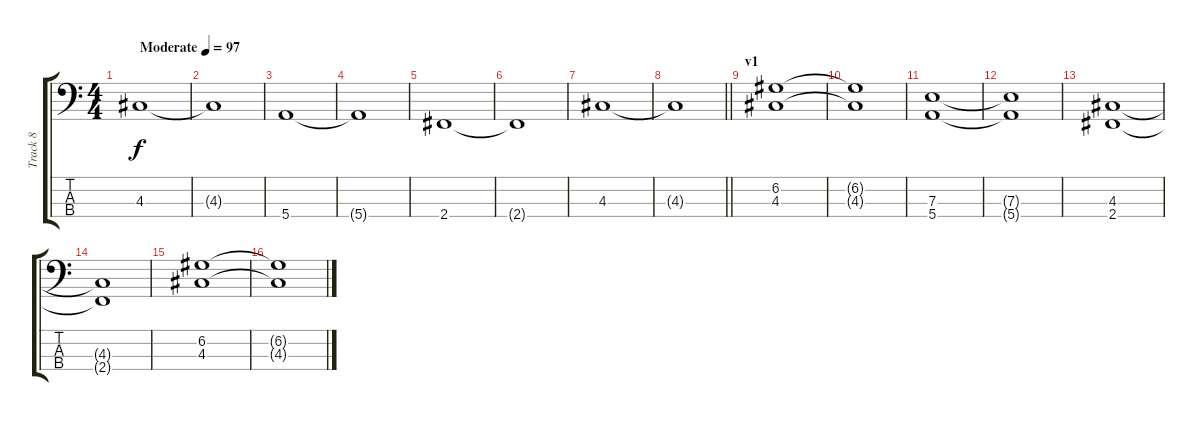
\track ("Track 8" "Track 8") {instrument electricbassfinger}
\staff {score tabs}
\tuning (G2 D2 A1 E1) {hide}
\ts (4 4)
\tempo (97 "Moderate")
\clef f4
\ks c
4.3.1{dy f instrument electricbassfinger} |
4.3{t}.1 |
5.4.1 |
5.4{t}.1 |
2.4.1 |
2.4{t}.1 |
4.3.1 |
\barLineRight lightlight
4.3{t}.1 |
\section ("" "v1")
(6.2 4.3).1 |
(6.2{t} 4.3{t}).1 |
(7.3 5.4).1 |
(7.3{t} 5.4{t}).1 |
(4.3 2.4).1 |
(4.3{t} 2.4{t}).1 |
(6.2 4.3).1 |
(6.2{t} 4.3{t}).1
